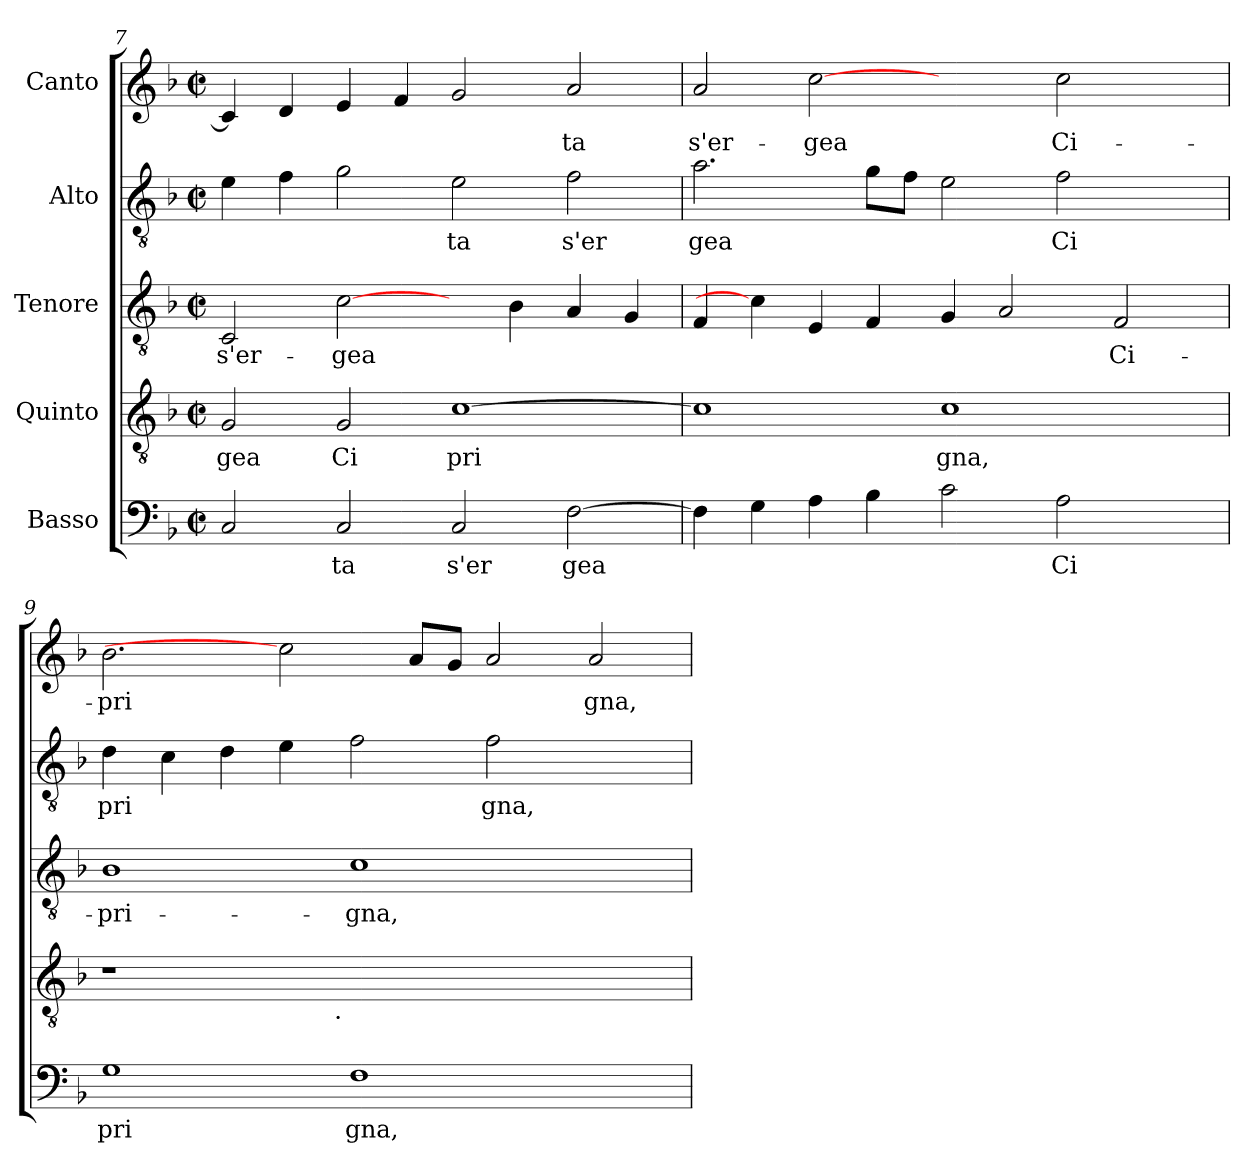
**kern	**text	**kern	**text	**kern	**text	**kern	**text	**kern	**text
*part5	*part5	*part4	*part4	*part3	*part3	*part2	*part2	*part1	*part1
*staff5	*staff5	*staff4	*staff4	*staff3	*staff3	*staff2	*staff2	*staff1	*staff1
*I"Basso	*	*I"Quinto	*	*I"Tenore	*	*I"Alto	*	*I"Canto	*
*clefF4	*	*clefGv2	*	*clefGv2	*	*clefGv2	*	*clefG2	*
*k[b-]	*	*k[b-]	*	*k[b-]	*	*k[b-]	*	*k[b-]	*
*F:	*	*F:	*	*F:	*	*F:	*	*F:	*
*M2/2	*	*M2/2	*	*M2/2	*	*M2/2	*	*M2/2	*
*met(c|)	*	*met(c|)	*	*met(c|)	*	*met(c|)	*	*met(c|)	*
=7	=7	=7	=7	=7	=7	=7	=7	=7	=7
!	!LO:LY:b:cj	!	!LO:LY:b:cj	!	!LO:LY:b:cj	!	!LO:LY:b:cj	!	!LO:LY:b:cj
2C/	.	2G/	gea	2C/	s'er-	4e\	.	4c/]	--
!	!	!	!	!	!	!	!LO:LY:b:cj	!	!LO:LY:b:cj
.	.	.	.	.	.	4f\	.	4d/	--
!	!LO:LY:b:cj	!	!LO:LY:b:cj	!	!LO:LY:b:cj	!	!LO:LY:b:cj	!	!LO:LY:b:cj
2C/	ta	2G/	Ci	[2c\	-gea	2g\	.	4e/	--
!	!	!	!	!	!	!	!	!	!LO:LY:b:cj
.	.	.	.	.	.	.	.	4f/	--
!	!LO:LY:b:cj	!	!LO:LY:b:cj	!	!	!	!LO:LY:b:cj	!	!LO:LY:b:cj
2C/	s'er	[>1c	pri	4ryy	.	2e\	ta	2g/	--
!	!	!	!	!	!LO:LY:b:cj	!	!	!	!
.	.	.	.	4B-\	.	.	.	.	.
!	!LO:LY:b:cj	!	!	!	!LO:LY:b:cj	!	!LO:LY:b:cj	!	!LO:LY:b:cj
[>2F\	gea	.	.	4A/	.	2f\	s'er	2a/	-ta
!	!	!	!	!	!LO:LY:b:cj	!	!	!	!
.	.	.	.	4G/	.	.	.	.	.
=8	=8	=8	=8	=8	=8	=8	=8	=8	=8
!	!LO:LY:b:cj	!	!LO:LY:b:cj	!	!LO:LY:b:cj	!	!LO:LY:b:cj	!	!LO:LY:b:cj
4F\]	.	1c]	.	4F/	.	2.a\	gea	2a/	s'er-
!	!LO:LY:b:cj	!	!	!	!	!	!	!	!
4G\	.	.	.	4c\]	.	.	.	.	.
!	!LO:LY:b:cj	!	!	!	!LO:LY:b:cj	!	!	!	!LO:LY:b:cj
4A\	.	.	.	4E/	.	.	.	[2cc	-gea
!	!LO:LY:b:cj	!	!	!	!LO:LY:b:cj	!	!LO:LY:b:cj	!	!
4B-\	.	.	.	4F/	.	8g\L	.	.	.
!	!	!	!	!	!	!	!LO:LY:b:cj	!	!
.	.	.	.	.	.	8f\J	.	.	.
!	!LO:LY:b:cj	!	!LO:LY:b:cj	!	!LO:LY:b:cj	!	!LO:LY:b:cj	!	!
2c\	.	1c	gna,	4G/	.	2e\	.	2ryy	.
!	!	!	!	!	!LO:LY:b:cj	!	!	!	!
.	.	.	.	2A/	.	.	.	.	.
!	!LO:LY:b:cj	!	!	!	!	!	!LO:LY:b:cj	!	!LO:LY:b:cj
2A\	Ci	.	.	.	.	2f\	Ci	2cc\	Ci-
!	!	!	!	!	!LO:LY:b:cj	!	!	!	!
.	.	.	.	2F/	Ci-	.	.	.	.
4ryy	.	4ryy	.	.	.	4ryy	.	4ryy	.
=9	=9	=9	=9	=9	=9	=9	=9	=9	=9
!	!LO:LY:b:cj	!	!	!	!LO:LY:b:cj	!	!LO:LY:b:cj	!	!LO:LY:b:cj
*	*	*^	*	*	*	*	*	*	*
1G	pri	1r	2ryy	.	1B-	-pri-	4d\	pri	2.b-\	-pri-
!	!	!	!	!	!	!	!	!LO:LY:b:cj	!	!
.	.	.	.	.	.	.	4c\	.	.	.
!	!	!	!	!	!	!	!	!LO:LY:b:cj	!	!
.	.	.	4...ryy	.	.	.	4d\	.	.	.
!	!	!	!	!	!	!	!	!LO:LY:b:cj	!	!
.	.	.	.	.	.	.	4e\	.	2cc]	.
!	!	!	!LO:TX:b:t=.	!	!	!	!	!	!	!
.	.	.	1ryy	.	.	.	.	.	.	.
!	!LO:LY:b:cj	!	!	!	!	!LO:LY:b:cj	!	!LO:LY:b:cj	!	!
1F	gna,	1.ryy	.	.	1c	-gna,	2f\	.	.	.
!	!	!	!	!	!	!	!	!	!	!LO:LY:b:cj
.	.	.	.	.	.	.	.	.	8a/L	--
!	!	!	!	!	!	!	!	!	!	!LO:LY:b:cj
.	.	.	.	.	.	.	.	.	8g/J	--
!	!	!	!	!	!	!	!	!LO:LY:b:cj	!	!LO:LY:b:cj
.	.	.	.	.	.	.	2f\	gna,	2a/	--
.	.	.	2ryy	.	.	.	.	.	.	.
!	!	!	!	!	!	!	!	!	!	!LO:LY:b:cj
2ryy	.	.	.	.	2ryy	.	2ryy	.	2a/	-gna,
.	.	.	32ryy	.	.	.	.	.	.	.
*	*	*v	*v	*	*	*	*	*	*	*
=	=	=	=	=	=	=	=	=	=
*-	*-	*-	*-	*-	*-	*-	*-	*-	*-
